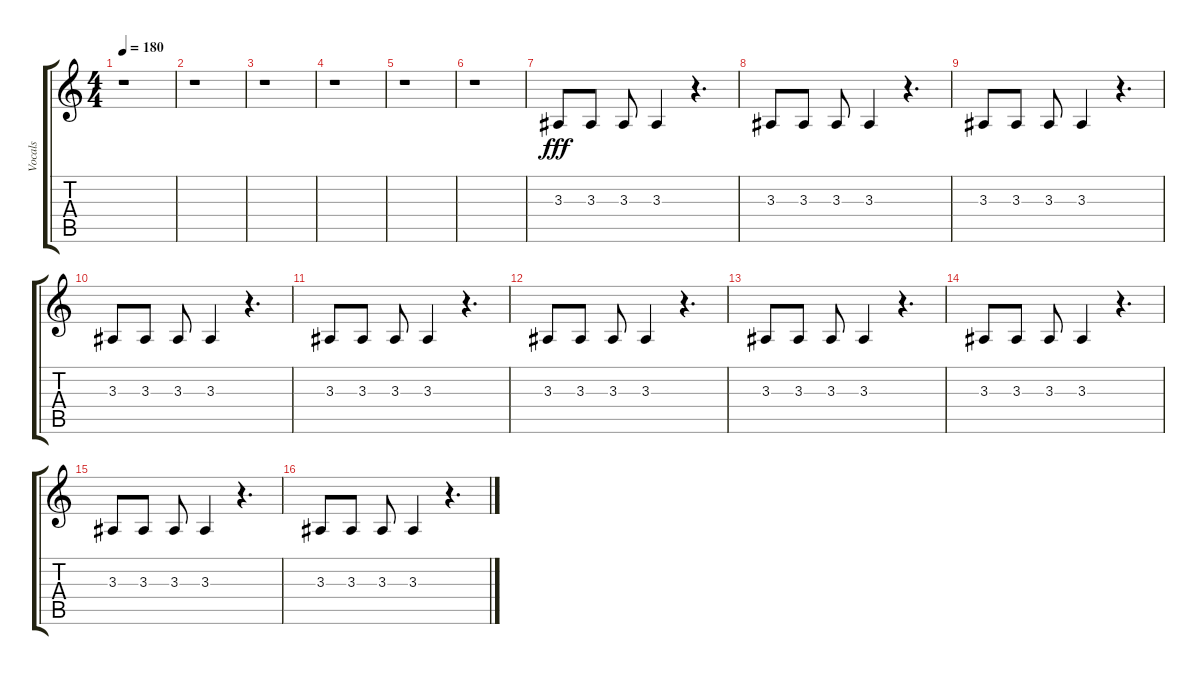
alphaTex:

\track ("Vocals" "Vocals") {instrument trumpet}
\staff {score tabs}
\tuning (E4 B3 G3 D3 A2 E2) {hide}
\ts (4 4)
\tempo 180
\clef g2
\ks c
r.1{dy f} |
r.1 |
r.1 |
r.1 |
r.1 |
r.1 |
3.3.8{dy fff} 3.3.8 3.3.8 3.3.4 r.4{d} |
3.3.8 3.3.8 3.3.8 3.3.4 r.4{d} |
3.3.8 3.3.8 3.3.8 3.3.4 r.4{d} |
3.3.8 3.3.8 3.3.8 3.3.4 r.4{d} |
3.3.8 3.3.8 3.3.8 3.3.4 r.4{d} |
3.3.8 3.3.8 3.3.8 3.3.4 r.4{d} |
3.3.8 3.3.8 3.3.8 3.3.4 r.4{d} |
3.3.8 3.3.8 3.3.8 3.3.4 r.4{d} |
3.3.8 3.3.8 3.3.8 3.3.4 r.4{d} |
3.3.8 3.3.8 3.3.8 3.3.4 r.4{d}
